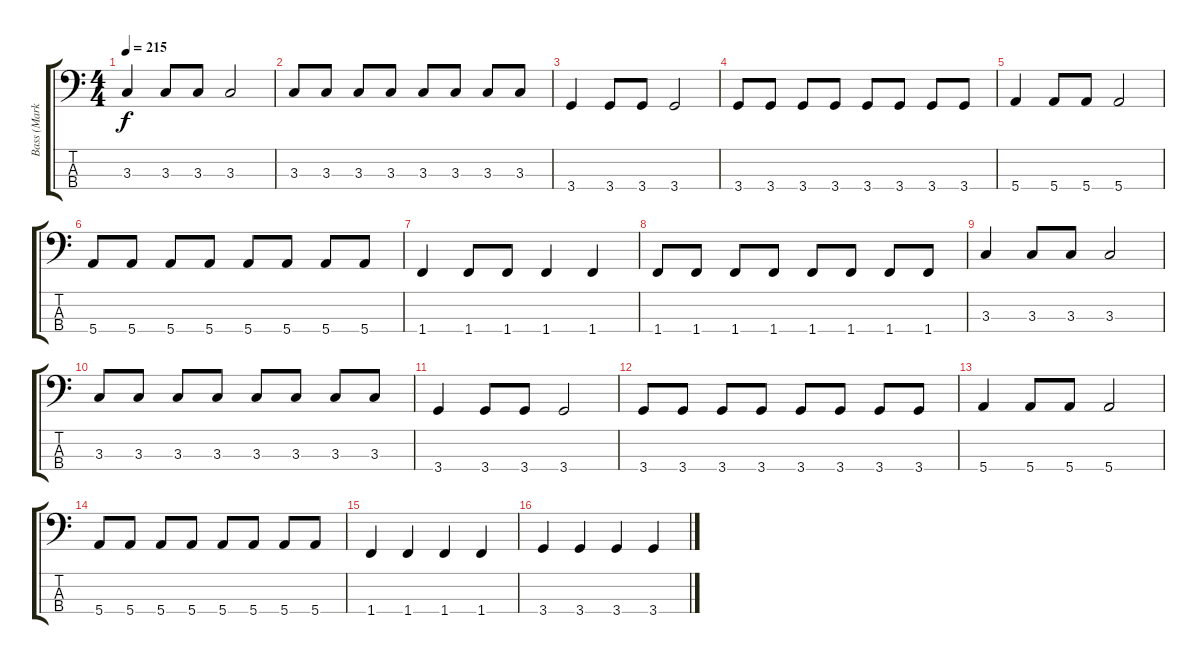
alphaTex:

\track ("Bass (Mark)" "Bass (Mark") {instrument electricbasspick}
\staff {score tabs}
\tuning (G2 D2 A1 E1) {hide}
\ts (4 4)
\tempo 215
\clef f4
\ks c
3.3.4{dy f} 3.3.8 3.3.8 3.3.2 |
3.3.8 3.3.8 3.3.8 3.3.8 3.3.8 3.3.8 3.3.8 3.3.8 |
3.4.4 3.4.8 3.4.8 3.4.2 |
3.4.8 3.4.8 3.4.8 3.4.8 3.4.8 3.4.8 3.4.8 3.4.8 |
5.4.4 5.4.8 5.4.8 5.4.2 |
5.4.8 5.4.8 5.4.8 5.4.8 5.4.8 5.4.8 5.4.8 5.4.8 |
1.4.4 1.4.8 1.4.8 1.4.4 1.4.4 |
1.4.8 1.4.8 1.4.8 1.4.8 1.4.8 1.4.8 1.4.8 1.4.8 |
3.3.4 3.3.8 3.3.8 3.3.2 |
3.3.8 3.3.8 3.3.8 3.3.8 3.3.8 3.3.8 3.3.8 3.3.8 |
3.4.4 3.4.8 3.4.8 3.4.2 |
3.4.8 3.4.8 3.4.8 3.4.8 3.4.8 3.4.8 3.4.8 3.4.8 |
5.4.4 5.4.8 5.4.8 5.4.2 |
5.4.8 5.4.8 5.4.8 5.4.8 5.4.8 5.4.8 5.4.8 5.4.8 |
1.4.4 1.4.4 1.4.4 1.4.4 |
3.4.4 3.4.4 3.4.4 3.4.4
